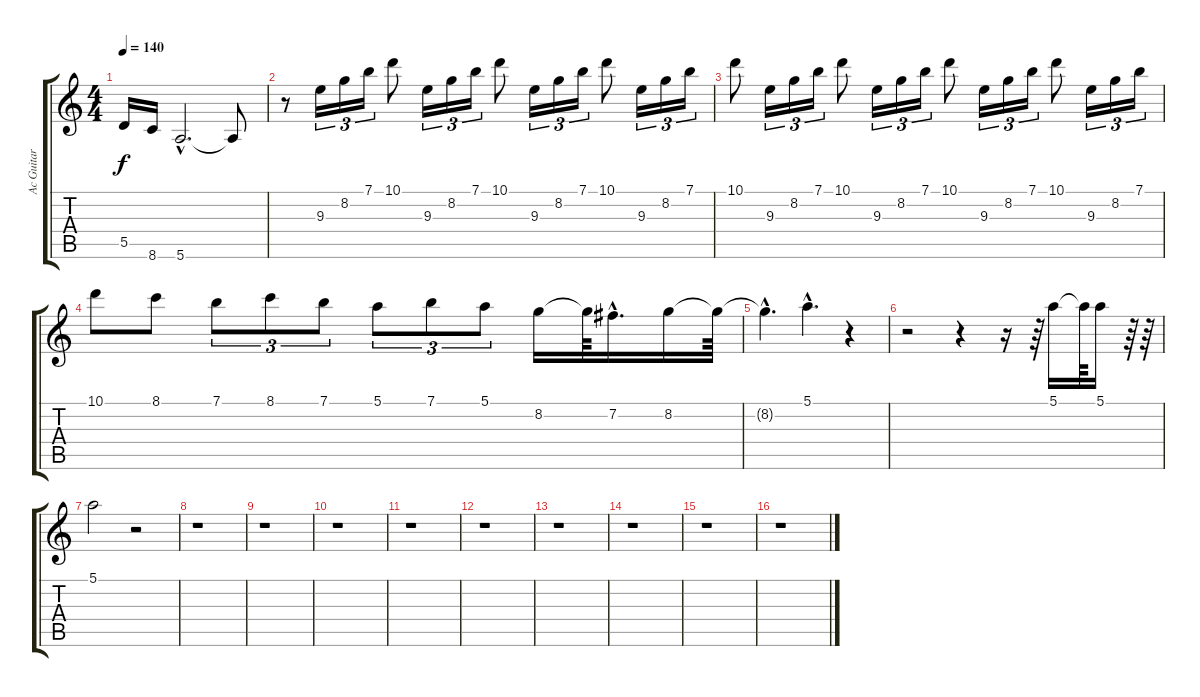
\track ("Ac Guitar (nylon)" "Ac Guitar ") {instrument acousticguitarnylon}
\staff {score tabs}
\tuning (E4 B3 G3 D3 A2 E2) {hide}
\ts (4 4)
\tempo 140
\clef g2
\ks c
5.5.16{dy f} 8.6.16 5.6{hac}.2{d} 5.6{t}.8 |
r.8 9.3.16{tu (3 2)} 8.2.16{tu (3 2)} 7.1.16{tu (3 2)} 10.1.8 9.3.16{tu (3 2)} 8.2.16{tu (3 2)} 7.1.16{tu (3 2)} 10.1.8 9.3.16{tu (3 2)} 8.2.16{tu (3 2)} 7.1.16{tu (3 2)} 10.1.8 9.3.16{tu (3 2)} 8.2.16{tu (3 2)} 7.1.16{tu (3 2)} |
10.1.8 9.3.16{tu (3 2)} 8.2.16{tu (3 2)} 7.1.16{tu (3 2)} 10.1.8 9.3.16{tu (3 2)} 8.2.16{tu (3 2)} 7.1.16{tu (3 2)} 10.1.8 9.3.16{tu (3 2)} 8.2.16{tu (3 2)} 7.1.16{tu (3 2)} 10.1.8 9.3.16{tu (3 2)} 8.2.16{tu (3 2)} 7.1.16{tu (3 2)} |
10.1.8 8.1.8 7.1.8{tu (3 2)} 8.1.8{tu (3 2)} 7.1.8{tu (3 2)} 5.1.8{tu (3 2)} 7.1.8{tu (3 2)} 5.1.8{tu (3 2)} 8.2.16 8.2{t}.64 7.2{hac}.16{d} 8.2.16 8.2{t}.64 |
8.2{hac t}.4{d} 5.1{hac}.4{d} r.4 |
r.2 r.4 r.16 r.64 5.1.16 5.1{t}.64 5.1.16 r.64 r.64 |
5.1.2 r.2 |
r.1 |
r.1 |
r.1 |
r.1 |
r.1 |
r.1 |
r.1 |
r.1 |
r.1
